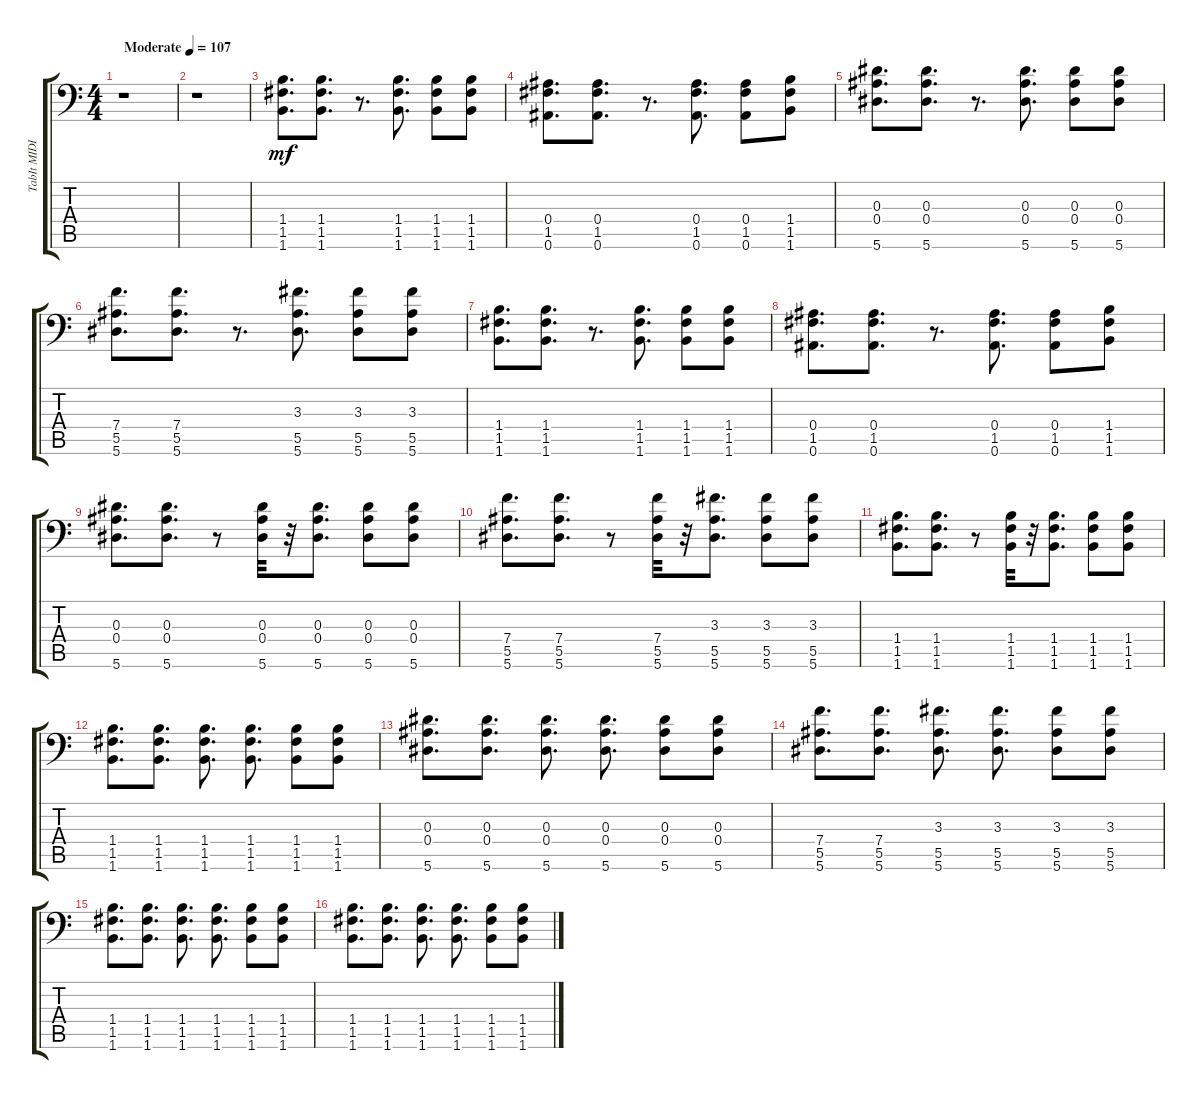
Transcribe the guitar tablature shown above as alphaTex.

\track ("TabIt MIDI - Track 6" "TabIt MIDI") {instrument distortionguitar}
\staff {score tabs}
\tuning (C4 G3 Eb3 Bb2 F2 Bb1) {hide}
\ts (4 4)
\tempo (107 "Moderate")
\clef f4
\ks c
r.1{dy mf instrument distortionguitar} |
r.1 |
(1.4 1.5 1.6).8{d} (1.4 1.5 1.6).8{d} r.8{d} (1.4 1.5 1.6).8{d} (1.4 1.5 1.6).8 (1.4 1.5 1.6).8 |
(0.4 1.5 0.6).8{d} (0.4 1.5 0.6).8{d} r.8{d} (0.4 1.5 0.6).8{d} (0.4 1.5 0.6).8 (1.4 1.5 1.6).8 |
(0.3 0.4 5.6).8{d} (0.3 0.4 5.6).8{d} r.8{d} (0.3 0.4 5.6).8{d} (0.3 0.4 5.6).8 (0.3 0.4 5.6).8 |
(7.4 5.5 5.6).8{d} (7.4 5.5 5.6).8{d} r.8{d} (3.3 5.5 5.6).8{d} (3.3 5.5 5.6).8 (3.3 5.5 5.6).8 |
(1.4 1.5 1.6).8{d} (1.4 1.5 1.6).8{d} r.8{d} (1.4 1.5 1.6).8{d} (1.4 1.5 1.6).8 (1.4 1.5 1.6).8 |
(0.4 1.5 0.6).8{d} (0.4 1.5 0.6).8{d} r.8{d} (0.4 1.5 0.6).8{d} (0.4 1.5 0.6).8 (1.4 1.5 1.6).8 |
(0.3 0.4 5.6).8{d} (0.3 0.4 5.6).8{d} r.8 (0.3 0.4 5.6).32 r.32 (0.3 0.4 5.6).8{d} (0.3 0.4 5.6).8 (0.3 0.4 5.6).8 |
(7.4 5.5 5.6).8{d} (7.4 5.5 5.6).8{d} r.8 (7.4 5.5 5.6).32 r.32 (3.3 5.5 5.6).8{d} (3.3 5.5 5.6).8 (3.3 5.5 5.6).8 |
(1.4 1.5 1.6).8{d} (1.4 1.5 1.6).8{d} r.8 (1.4 1.5 1.6).32 r.32 (1.4 1.5 1.6).8{d} (1.4 1.5 1.6).8 (1.4 1.5 1.6).8 |
(1.4 1.5 1.6).8{d} (1.4 1.5 1.6).8{d} (1.4 1.5 1.6).8{d} (1.4 1.5 1.6).8{d} (1.4 1.5 1.6).8 (1.4 1.5 1.6).8 |
(0.3 0.4 5.6).8{d} (0.3 0.4 5.6).8{d} (0.3 0.4 5.6).8{d} (0.3 0.4 5.6).8{d} (0.3 0.4 5.6).8 (0.3 0.4 5.6).8 |
(7.4 5.5 5.6).8{d} (7.4 5.5 5.6).8{d} (3.3 5.5 5.6).8{d} (3.3 5.5 5.6).8{d} (3.3 5.5 5.6).8 (3.3 5.5 5.6).8 |
(1.4 1.5 1.6).8{d} (1.4 1.5 1.6).8{d} (1.4 1.5 1.6).8{d} (1.4 1.5 1.6).8{d} (1.4 1.5 1.6).8 (1.4 1.5 1.6).8 |
(1.4 1.5 1.6).8{d} (1.4 1.5 1.6).8{d} (1.4 1.5 1.6).8{d} (1.4 1.5 1.6).8{d} (1.4 1.5 1.6).8 (1.4 1.5 1.6).8
